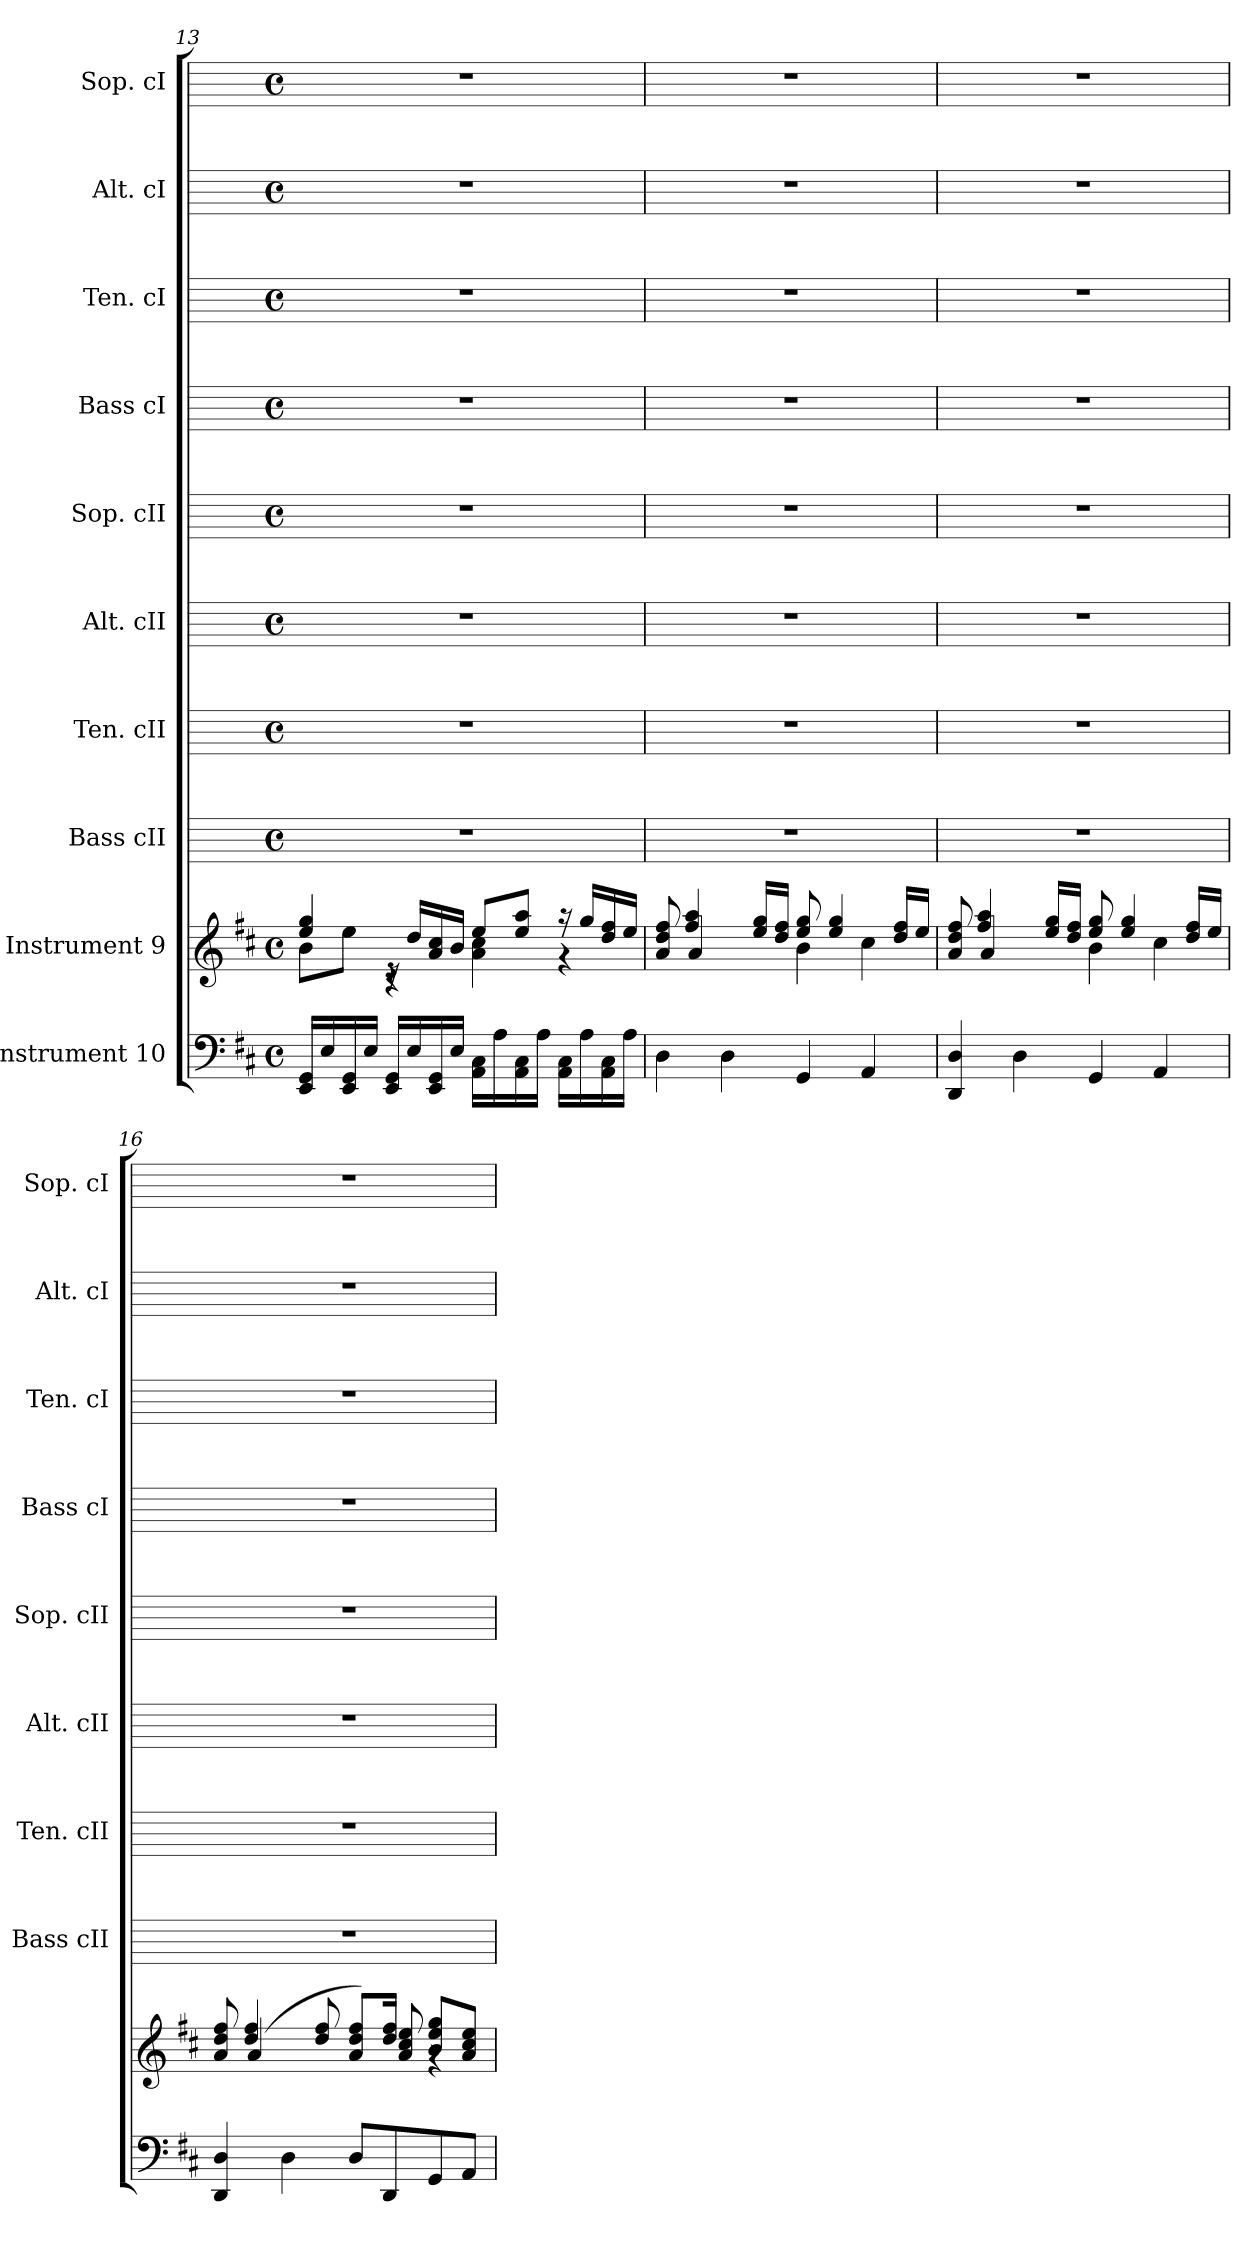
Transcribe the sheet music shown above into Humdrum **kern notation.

**kern	**kern	**kern	**kern	**kern	**kern	**kern	**kern	**kern	**kern
*part10	*part9	*part8	*part7	*part6	*part5	*part4	*part3	*part2	*part1
*staff10	*staff9	*staff8	*staff7	*staff6	*staff5	*staff4	*staff3	*staff2	*staff1
*I"Instrument 10	*I"Instrument 9	*I"Bass cII	*I"Ten. cII	*I"Alt. cII	*I"Sop. cII	*I"Bass cI	*I"Ten. cI	*I"Alt. cI	*I"Sop. cI
*	*	*I'Bass cII	*I'Ten. cII	*I'Alt. cII	*I'Sop. cII	*I'Bass cI	*I'Ten. cI	*I'Alt. cI	*I'Sop. cI
!!LO:LB:g=z
*clefF4	*clefG2	*	*	*	*	*	*	*	*
*k[f#c#]	*k[f#c#]	*k[]	*k[]	*k[]	*k[]	*k[]	*k[]	*k[]	*k[]
*D:	*D:	*C:	*C:	*C:	*C:	*C:	*C:	*C:	*C:
*M4/4	*M4/4	*M4/4	*M4/4	*M4/4	*M4/4	*M4/4	*M4/4	*M4/4	*M4/4
*met(c)	*met(c)	*met(c)	*met(c)	*met(c)	*met(c)	*met(c)	*met(c)	*met(c)	*met(c)
=13	=13	=13	=13	=13	=13	=13	=13	=13	=13
*	*^	*	*	*	*	*	*	*	*
16EE/ 16GG/L	4gg/ 4ee/	8b\L	1r	1r	1r	1r	1r	1r	1r	1r
16E/	.	.	.	.	.	.	.	.	.	.
16EE/ 16GG/	.	8ee\J	.	.	.	.	.	.	.	.
16E/J	.	.	.	.	.	.	.	.	.	.
16GG/ 16EE/L	16re	4r	.	.	.	.	.	.	.	.
16E/	16dd/L	.	.	.	.	.	.	.	.	.
16GG/ 16EE/	16cc#/ 16a/	.	.	.	.	.	.	.	.	.
16E/J	16b/J	.	.	.	.	.	.	.	.	.
16C#\ 16AA\L	8ee/L	4cc#\ 4a\	.	.	.	.	.	.	.	.
16A\	.	.	.	.	.	.	.	.	.	.
16C#\ 16AA\	8aa/ 8ee/J	.	.	.	.	.	.	.	.	.
16A\J	.	.	.	.	.	.	.	.	.	.
16C#\ 16AA\L	16r	4rf	.	.	.	.	.	.	.	.
16A\	16gg/L	.	.	.	.	.	.	.	.	.
16C#\ 16AA\	16ff#/ 16dd/	.	.	.	.	.	.	.	.	.
16A\J	16ee/J	.	.	.	.	.	.	.	.	.
=14	=14	=14	=14	=14	=14	=14	=14	=14	=14	=14
4D\	8ff#/ 8dd/ 8a/	8ryy	1r	1r	1r	1r	1r	1r	1r	1r
.	4a/	4aa/ 4ff#/	.	.	.	.	.	.	.	.
4D\	.	.	.	.	.	.	.	.	.	.
.	16gg/ 16ee/L	8ryy	.	.	.	.	.	.	.	.
.	16ff#/ 16dd/J	.	.	.	.	.	.	.	.	.
4GG/	8gg/ 8ee/	4b\	.	.	.	.	.	.	.	.
.	4gg/ 4ee/	.	.	.	.	.	.	.	.	.
4AA/	.	4cc#\	.	.	.	.	.	.	.	.
.	16ff#/ 16dd/L	.	.	.	.	.	.	.	.	.
.	16ee/J	.	.	.	.	.	.	.	.	.
=15	=15	=15	=15	=15	=15	=15	=15	=15	=15	=15
4D/ 4DD/	8ff#/ 8dd/ 8a/	8ryy	1r	1r	1r	1r	1r	1r	1r	1r
.	4a/	4aa/ 4ff#/	.	.	.	.	.	.	.	.
4D\	.	.	.	.	.	.	.	.	.	.
.	16gg/ 16ee/L	8ryy	.	.	.	.	.	.	.	.
.	16ff#/ 16dd/J	.	.	.	.	.	.	.	.	.
4GG/	8gg/ 8ee/	4b\	.	.	.	.	.	.	.	.
.	4gg/ 4ee/	.	.	.	.	.	.	.	.	.
4AA/	.	4cc#\	.	.	.	.	.	.	.	.
.	16ff#/ 16dd/L	.	.	.	.	.	.	.	.	.
.	16ee/J	.	.	.	.	.	.	.	.	.
=16	=16	=16	=16	=16	=16	=16	=16	=16	=16	=16
4D/ 4DD/	8ff#/ 8dd/ 8a/	8ryy	1r	1r	1r	1r	1r	1r	1r	1r
.	(>4a/	4ff#/ 4dd/	.	.	.	.	.	.	.	.
4D\	.	.	.	.	.	.	.	.	.	.
.	8ff#/ 8dd/	4ryy	.	.	.	.	.	.	.	.
8D/L	8ff#/ 8dd/ 8a/L)	.	.	.	.	.	.	.	.	.
8DD/	16ff#/ 16dd/J	8ee/ 8cc#/ 8a/	.	.	.	.	.	.	.	.
.	16ryy	.	.	.	.	.	.	.	.	.
8GG/	8gg/ 8ee/ 8b/L	4rf	.	.	.	.	.	.	.	.
8AA/J	8ee/ 8cc#/ 8a/J	.	.	.	.	.	.	.	.	.
*	*v	*v	*	*	*	*	*	*	*	*
=	=	=	=	=	=	=	=	=	=
*-	*-	*-	*-	*-	*-	*-	*-	*-	*-
